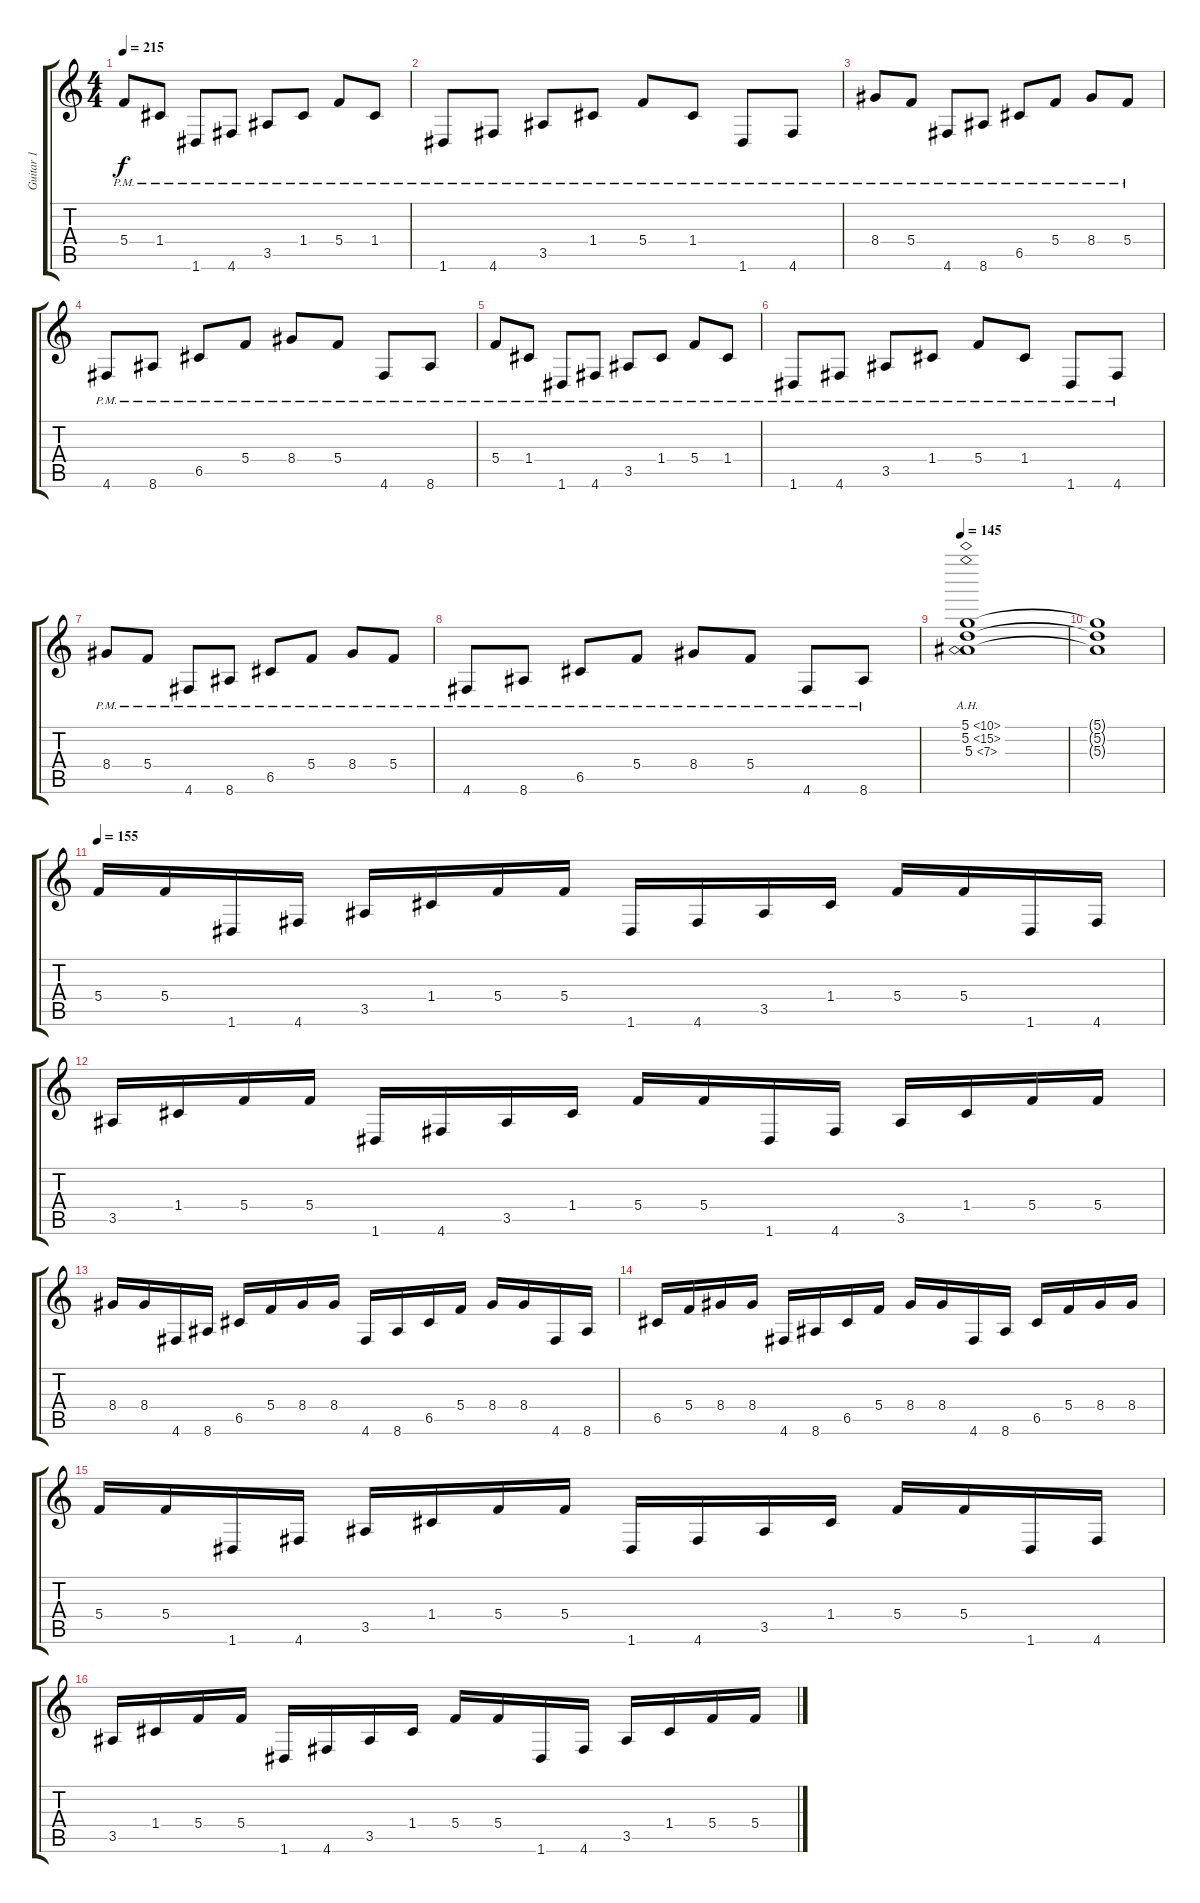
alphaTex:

\track ("Guitar 1" "Guitar 1") {instrument distortionguitar}
\staff {score tabs}
\tuning (D4 A3 F3 C3 G2 D2) {hide}
\ts (4 4)
\tempo 215
\clef g2
\ks c
5.4{pm}.8{dy f} 1.4{pm}.8 1.6{pm}.8 4.6{pm}.8 3.5{pm}.8 1.4{pm}.8 5.4{pm}.8 1.4{pm}.8 |
1.6{pm}.8 4.6{pm}.8 3.5{pm}.8 1.4{pm}.8 5.4{pm}.8 1.4{pm}.8 1.6{pm}.8 4.6{pm}.8 |
8.4{pm}.8 5.4{pm}.8 4.6{pm}.8 8.6{pm}.8 6.5{pm}.8 5.4{pm}.8 8.4{pm}.8 5.4{pm}.8 |
4.6{pm}.8 8.6{pm}.8 6.5{pm}.8 5.4{pm}.8 8.4{pm}.8 5.4{pm}.8 4.6{pm}.8 8.6{pm}.8 |
5.4{pm}.8 1.4{pm}.8 1.6{pm}.8 4.6{pm}.8 3.5{pm}.8 1.4{pm}.8 5.4{pm}.8 1.4{pm}.8 |
1.6{pm}.8 4.6{pm}.8 3.5{pm}.8 1.4{pm}.8 5.4{pm}.8 1.4{pm}.8 1.6{pm}.8 4.6{pm}.8 |
8.4{pm}.8 5.4{pm}.8 4.6{pm}.8 8.6{pm}.8 6.5{pm}.8 5.4{pm}.8 8.4{pm}.8 5.4{pm}.8 |
4.6{pm}.8 8.6{pm}.8 6.5{pm}.8 5.4{pm}.8 8.4{pm}.8 5.4{pm}.8 4.6{pm}.8 8.6{pm}.8 |
\tempo 155
\tempo 145
(5.1{ah 5} 5.2{ah 10} 5.3{ah 2}).1 |
(5.1{t} 5.2{t} 5.3{t}).1 |
\tempo 155
5.4.16 5.4.16 1.6.16 4.6.16 3.5.16 1.4.16 5.4.16 5.4.16 1.6.16 4.6.16 3.5.16 1.4.16 5.4.16 5.4.16 1.6.16 4.6.16 |
3.5.16 1.4.16 5.4.16 5.4.16 1.6.16 4.6.16 3.5.16 1.4.16 5.4.16 5.4.16 1.6.16 4.6.16 3.5.16 1.4.16 5.4.16 5.4.16 |
8.4.16 8.4.16 4.6.16 8.6.16 6.5.16 5.4.16 8.4.16 8.4.16 4.6.16 8.6.16 6.5.16 5.4.16 8.4.16 8.4.16 4.6.16 8.6.16 |
6.5.16 5.4.16 8.4.16 8.4.16 4.6.16 8.6.16 6.5.16 5.4.16 8.4.16 8.4.16 4.6.16 8.6.16 6.5.16 5.4.16 8.4.16 8.4.16 |
5.4.16 5.4.16 1.6.16 4.6.16 3.5.16 1.4.16 5.4.16 5.4.16 1.6.16 4.6.16 3.5.16 1.4.16 5.4.16 5.4.16 1.6.16 4.6.16 |
3.5.16 1.4.16 5.4.16 5.4.16 1.6.16 4.6.16 3.5.16 1.4.16 5.4.16 5.4.16 1.6.16 4.6.16 3.5.16 1.4.16 5.4.16 5.4.16
